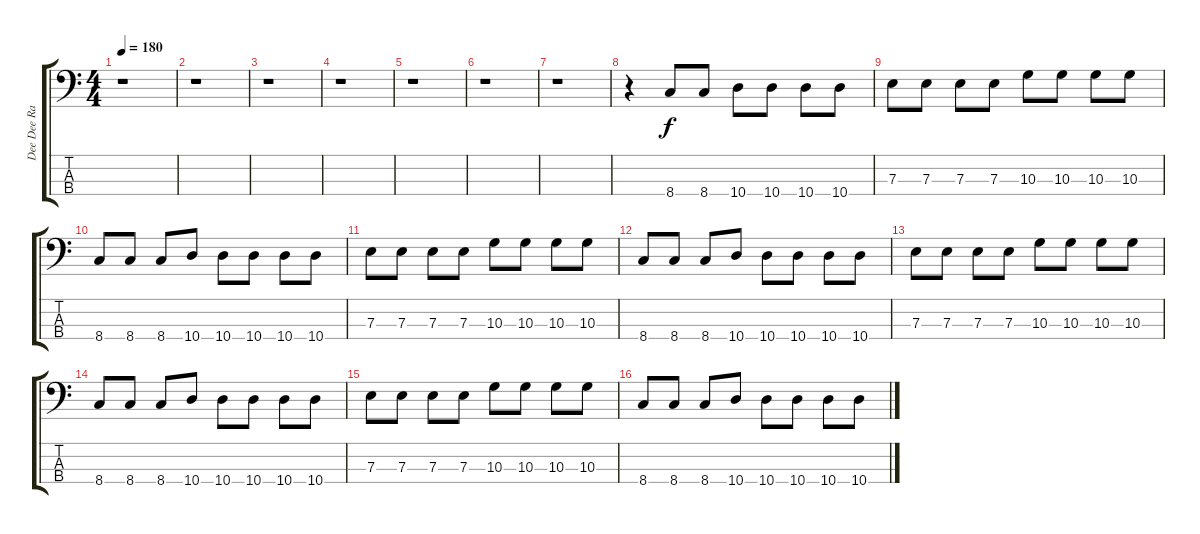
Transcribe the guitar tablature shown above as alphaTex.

\track ("Dee Dee Ramone" "Dee Dee Ra") {instrument electricbasspick}
\staff {score tabs}
\tuning (G2 D2 A1 E1) {hide}
\ts (4 4)
\tempo 180
\clef f4
\ks c
r.1{dy f instrument electricbasspick} |
r.1 |
r.1 |
r.1 |
r.1 |
r.1 |
r.1 |
r.4 8.4.8 8.4.8 10.4.8 10.4.8 10.4.8 10.4.8 |
7.3.8 7.3.8 7.3.8 7.3.8 10.3.8 10.3.8 10.3.8 10.3.8 |
8.4.8 8.4.8 8.4.8 10.4.8 10.4.8 10.4.8 10.4.8 10.4.8 |
7.3.8 7.3.8 7.3.8 7.3.8 10.3.8 10.3.8 10.3.8 10.3.8 |
8.4.8 8.4.8 8.4.8 10.4.8 10.4.8 10.4.8 10.4.8 10.4.8 |
7.3.8 7.3.8 7.3.8 7.3.8 10.3.8 10.3.8 10.3.8 10.3.8 |
8.4.8 8.4.8 8.4.8 10.4.8 10.4.8 10.4.8 10.4.8 10.4.8 |
7.3.8 7.3.8 7.3.8 7.3.8 10.3.8 10.3.8 10.3.8 10.3.8 |
8.4.8 8.4.8 8.4.8 10.4.8 10.4.8 10.4.8 10.4.8 10.4.8
